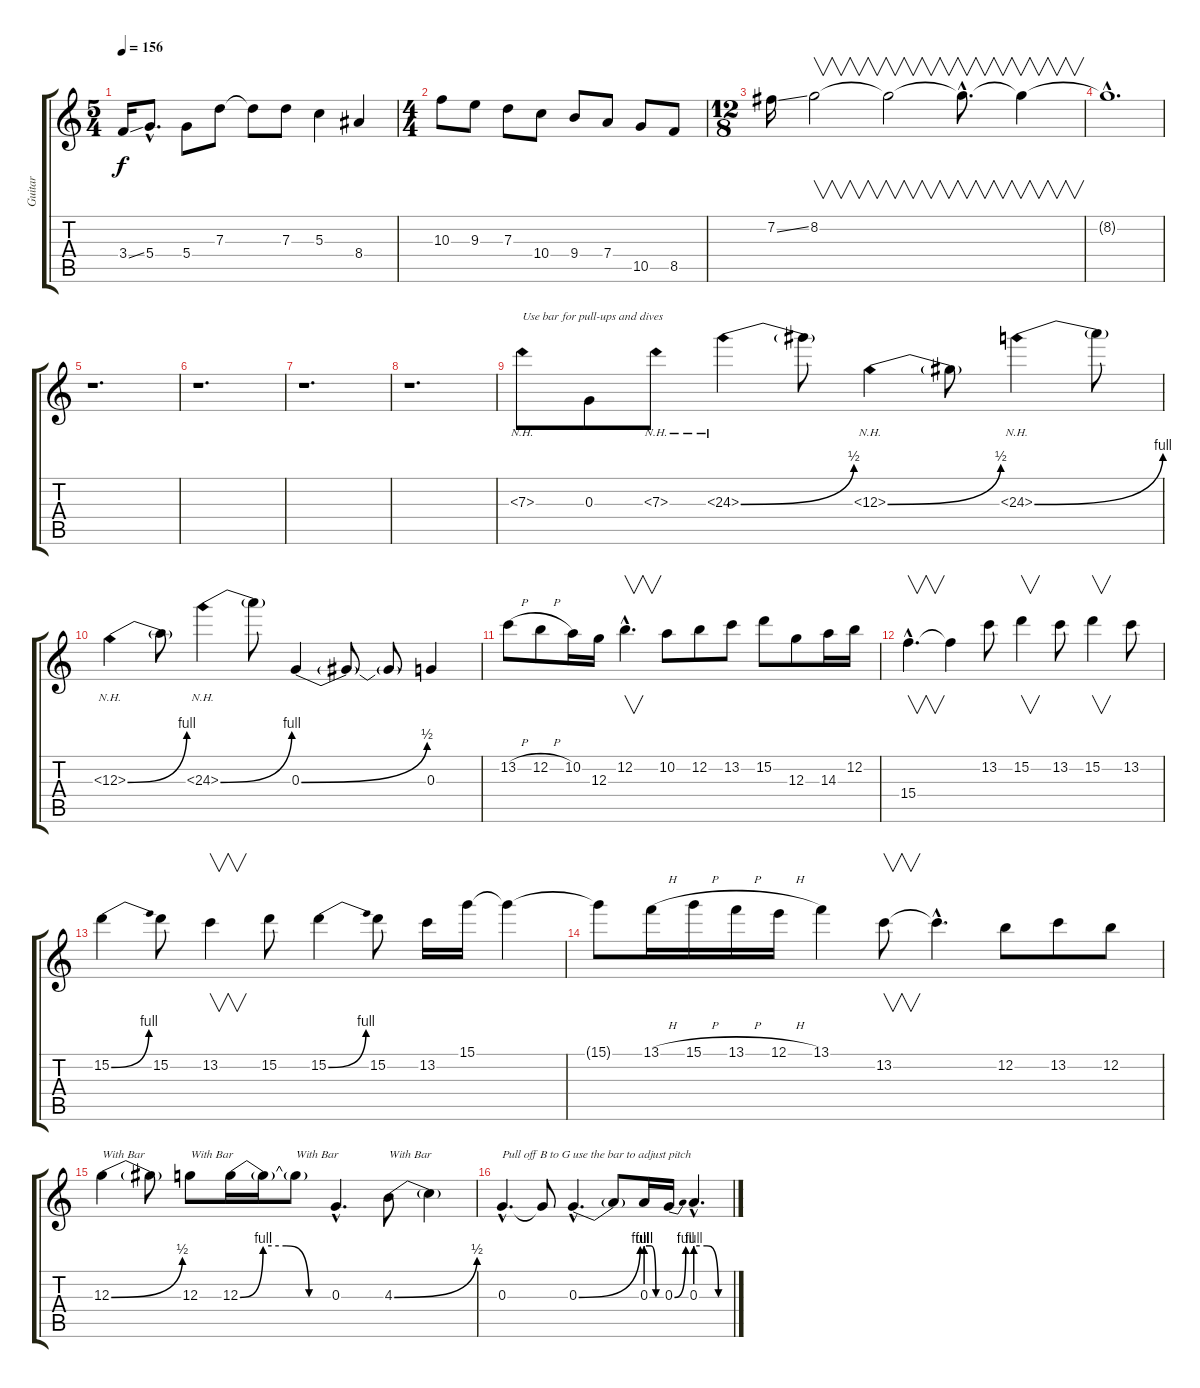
\track ("Guitar" "Guitar") {instrument overdrivenguitar}
\staff {score tabs}
\tuning (E4 B3 G3 D3 A2 E2) {hide}
\ts (5 4)
\tempo 156
\clef g2
\ks c
3.4{ss}.16{dy f} 5.4{hac}.8{d} 5.4.8 7.3.8 7.3{t}.8 7.3.8 5.3.4 8.4.4 |
\ts (4 4)
10.3.8 9.3.8 7.3.8 10.4.8 9.4.8 7.4.8 10.5.8 8.5.8 |
\ts (12 8)
7.2{ss}.16 8.2.2{v} 8.2{t}.2{v} 8.2{hac t}.8{v d} 8.2{t}.4{v} |
8.2{hac t}.1{d} |
r.1{d} |
r.1{d} |
r.1{d} |
r.1{d} |
7.3{nh}.8{txt "Use bar for pull-ups and dives"} 0.3.8 7.3{nh}.8 24.3{be (bend 0 0 60 2) nh}.4 24.3{t}.8 12.3{be (bend 0 0 60 2) nh}.4 12.3{t}.8 24.3{be (bend 0 0 60 4) nh}.4 24.3{t}.8 |
12.3{be (bend 0 0 60 4) nh}.4 12.3{t}.8 24.3{be (bend 0 0 60 4) nh}.4 24.3{t}.8 0.3{be (bend 0 0 60 2)}.4 0.3{t}.8 0.3{t}.8 0.3.4 |
13.2{h}.8 12.2{h}.8 10.2.16 12.3.16 12.2{hac}.4{v d} 10.2.8 12.2.8 13.2.8 15.2.8 12.3.8 14.3.16 12.2.16 |
15.4{hac}.4{v d} 15.4{t}.4 13.2.8 15.2.4{v} 13.2.8 15.2.4{v} 13.2.8 |
15.2{be (bend 0 0 60 4)}.4 15.2.8 13.2.4{v} 15.2.8 15.2{be (bend 0 0 60 4)}.4 15.2.8 13.2.16 15.1.16 15.1{t}.4 |
15.1{t}.8 13.1{h}.16 15.1{h}.16 13.1{h}.16 12.1{h}.16 13.1.4 13.2.8{v} 13.2{hac t}.4{d} 12.2.8 13.2.8 12.2.8 |
12.3{be (bend 0 0 60 2)}.4{txt "With Bar"} 12.3{t}.8 12.3.8{txt "With Bar"} 12.3{be (custom 0 0 15 4 30 4 45 0 60 0)}.16 12.3{t}.16 12.3{t}.8{txt "With Bar"} 0.3{hac}.4{d} 4.3{be (bend 0 0 60 2)}.8{txt "With Bar"} 4.3{t}.4 |
0.3{hac}.4{d txt "Pull off B to G use the bar to adjust pitch"} 0.3{t}.8 0.3{be (bend 0 0 60 4) hac}.4{d} 0.3{t}.8 0.3{be (custom 0 4 20 4 40 0 60 0)}.16 0.3{be (bend 0 0 60 4)}.16 0.3{be (custom 0 4 20 4 40 0 60 0) hac}.4{d}
